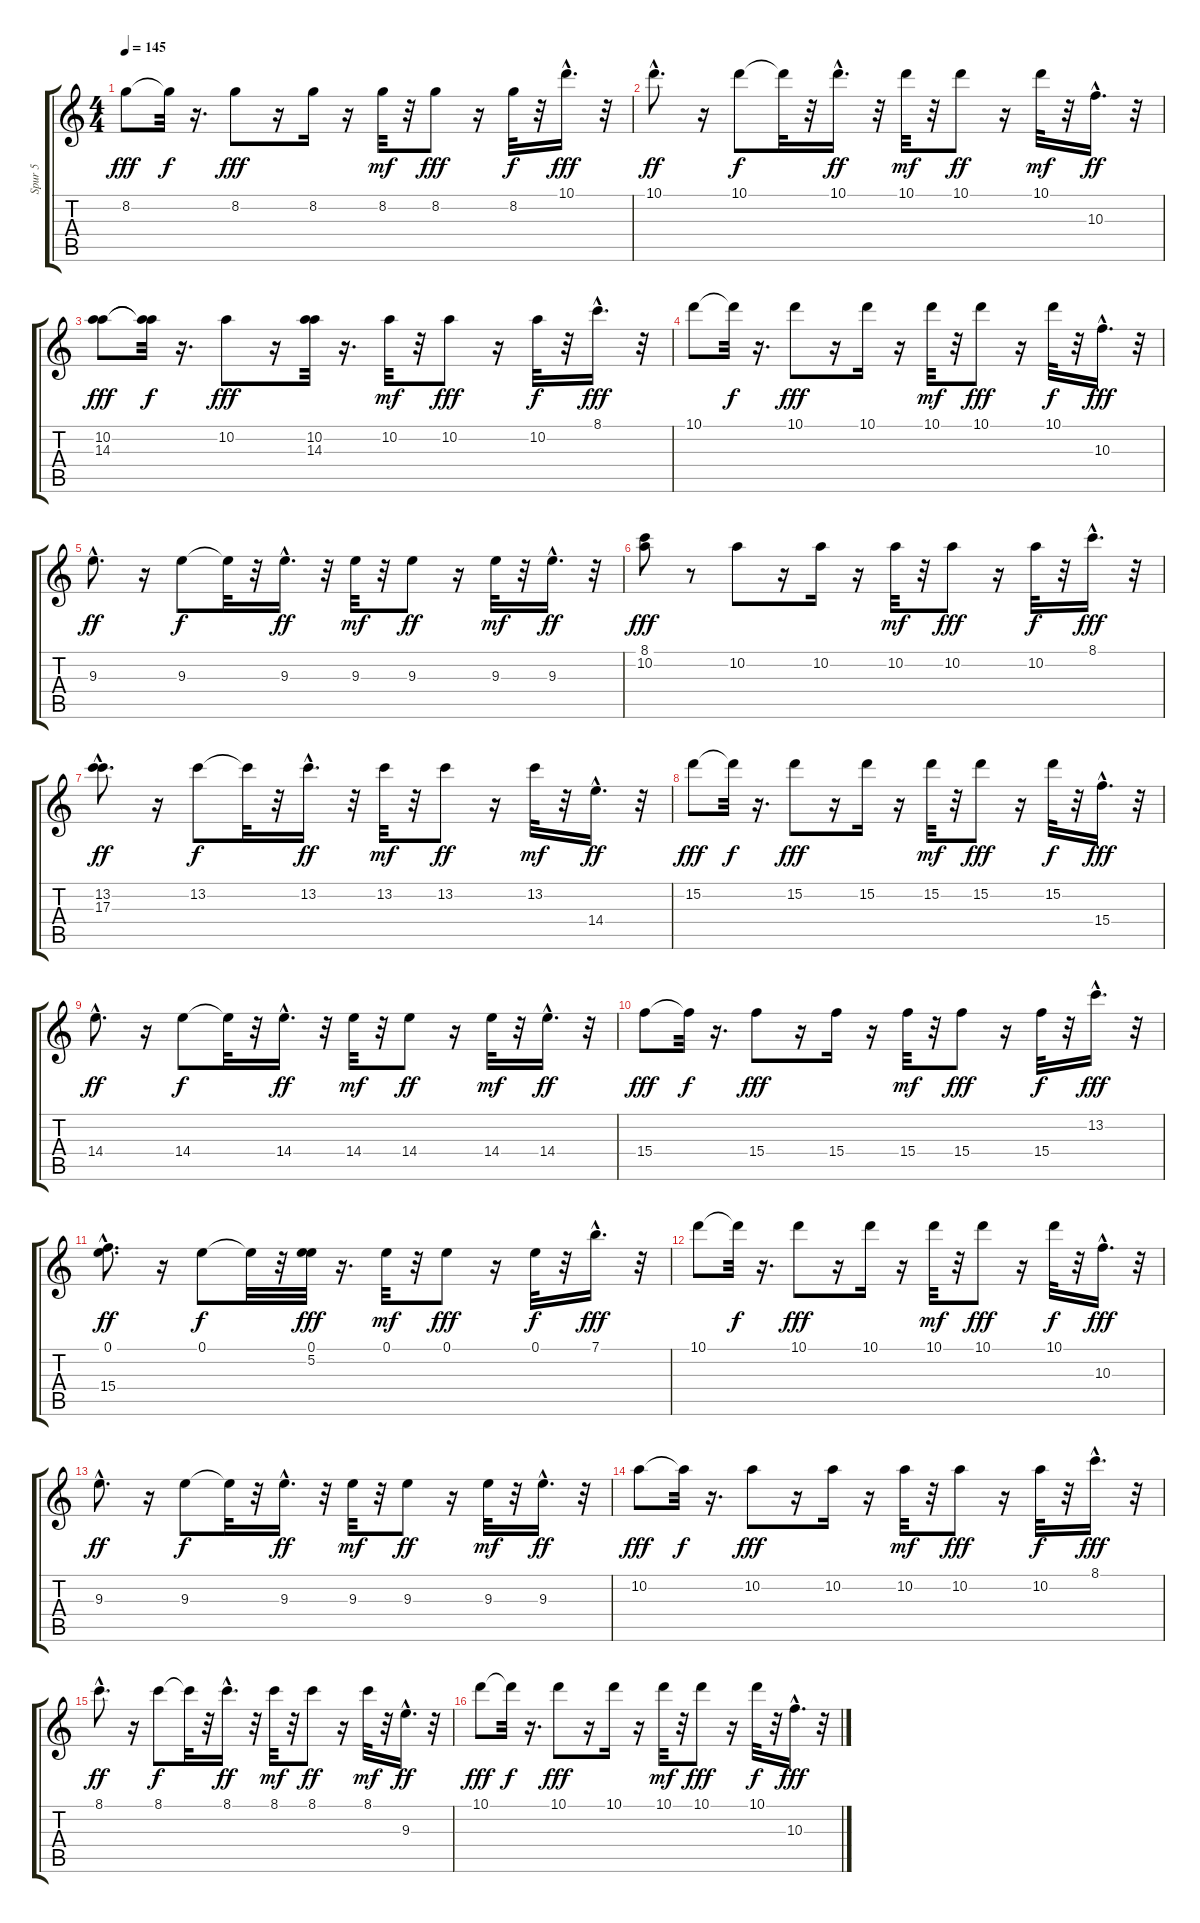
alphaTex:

\track ("Spur 5" "Spur 5") {instrument electricbassfinger}
\staff {score tabs}
\tuning (E4 B3 G3 D3 A2 E2) {hide}
\ts (4 4)
\tempo 145
\clef g2
\ks c
8.2.8{dy fff} 8.2{t}.32{dy f} r.16{d} 8.2.8{dy fff} r.16 8.2.16 r.16 8.2.32{dy mf} r.32 8.2.8{dy fff} r.16 8.2.32{dy f} r.32 10.1{hac}.16{d dy fff} r.32 |
10.1{hac}.8{d dy ff} r.16 10.1.8{dy f} 10.1{t}.32 r.32 10.1{hac}.16{d dy ff} r.32 10.1.32{dy mf} r.32 10.1.8{dy ff} r.16 10.1.32{dy mf} r.32 10.3{hac}.16{d dy ff} r.32 |
(10.2 14.3).8{dy fff} (10.2{t} 14.3{t}).32{dy f} r.16{d} 10.2.8{dy fff} r.16 (10.2 14.3).32 r.16{d} 10.2.32{dy mf} r.32 10.2.8{dy fff} r.16 10.2.32{dy f} r.32 8.1{hac}.16{d dy fff} r.32 |
10.1.8 10.1{t}.32{dy f} r.16{d} 10.1.8{dy fff} r.16 10.1.16 r.16 10.1.32{dy mf} r.32 10.1.8{dy fff} r.16 10.1.32{dy f} r.32 10.3{hac}.16{d dy fff} r.32 |
9.3{hac}.8{d dy ff} r.16 9.3.8{dy f} 9.3{t}.32 r.32 9.3{hac}.16{d dy ff} r.32 9.3.32{dy mf} r.32 9.3.8{dy ff} r.16 9.3.32{dy mf} r.32 9.3{hac}.16{d dy ff} r.32 |
(8.1 10.2).8{dy fff} r.8 10.2.8 r.16 10.2.16 r.16 10.2.32{dy mf} r.32 10.2.8{dy fff} r.16 10.2.32{dy f} r.32 8.1{hac}.16{d dy fff} r.32 |
(13.2{hac} 17.3{hac}).8{d dy ff} r.16 13.2.8{dy f} 13.2{t}.32 r.32 13.2{hac}.16{d dy ff} r.32 13.2.32{dy mf} r.32 13.2.8{dy ff} r.16 13.2.32{dy mf} r.32 14.4{hac}.16{d dy ff} r.32 |
15.2.8{dy fff} 15.2{t}.32{dy f} r.16{d} 15.2.8{dy fff} r.16 15.2.16 r.16 15.2.32{dy mf} r.32 15.2.8{dy fff} r.16 15.2.32{dy f} r.32 15.4{hac}.16{d dy fff} r.32 |
14.4{hac}.8{d dy ff} r.16 14.4.8{dy f} 14.4{t}.32 r.32 14.4{hac}.16{d dy ff} r.32 14.4.32{dy mf} r.32 14.4.8{dy ff} r.16 14.4.32{dy mf} r.32 14.4{hac}.16{d dy ff} r.32 |
15.4.8{dy fff} 15.4{t}.32{dy f} r.16{d} 15.4.8{dy fff} r.16 15.4.16 r.16 15.4.32{dy mf} r.32 15.4.8{dy fff} r.16 15.4.32{dy f} r.32 13.2{hac}.16{d dy fff} r.32 |
(0.1{hac} 15.4).8{d dy ff} r.16 0.1.8{dy f} 0.1{t}.32 r.32 (0.1 5.2).32{dy fff} r.16{d} 0.1.32{dy mf} r.32 0.1.8{dy fff} r.16 0.1.32{dy f} r.32 7.1{hac}.16{d dy fff} r.32 |
10.1.8 10.1{t}.32{dy f} r.16{d} 10.1.8{dy fff} r.16 10.1.16 r.16 10.1.32{dy mf} r.32 10.1.8{dy fff} r.16 10.1.32{dy f} r.32 10.3{hac}.16{d dy fff} r.32 |
9.3{hac}.8{d dy ff} r.16 9.3.8{dy f} 9.3{t}.32 r.32 9.3{hac}.16{d dy ff} r.32 9.3.32{dy mf} r.32 9.3.8{dy ff} r.16 9.3.32{dy mf} r.32 9.3{hac}.16{d dy ff} r.32 |
10.2.8{dy fff} 10.2{t}.32{dy f} r.16{d} 10.2.8{dy fff} r.16 10.2.16 r.16 10.2.32{dy mf} r.32 10.2.8{dy fff} r.16 10.2.32{dy f} r.32 8.1{hac}.16{d dy fff} r.32 |
8.1{hac}.8{d dy ff} r.16 8.1.8{dy f} 8.1{t}.32 r.32 8.1{hac}.16{d dy ff} r.32 8.1.32{dy mf} r.32 8.1.8{dy ff} r.16 8.1.32{dy mf} r.32 9.3{hac}.16{d dy ff} r.32 |
10.1.8{dy fff} 10.1{t}.32{dy f} r.16{d} 10.1.8{dy fff} r.16 10.1.16 r.16 10.1.32{dy mf} r.32 10.1.8{dy fff} r.16 10.1.32{dy f} r.32 10.3{hac}.16{d dy fff} r.32
